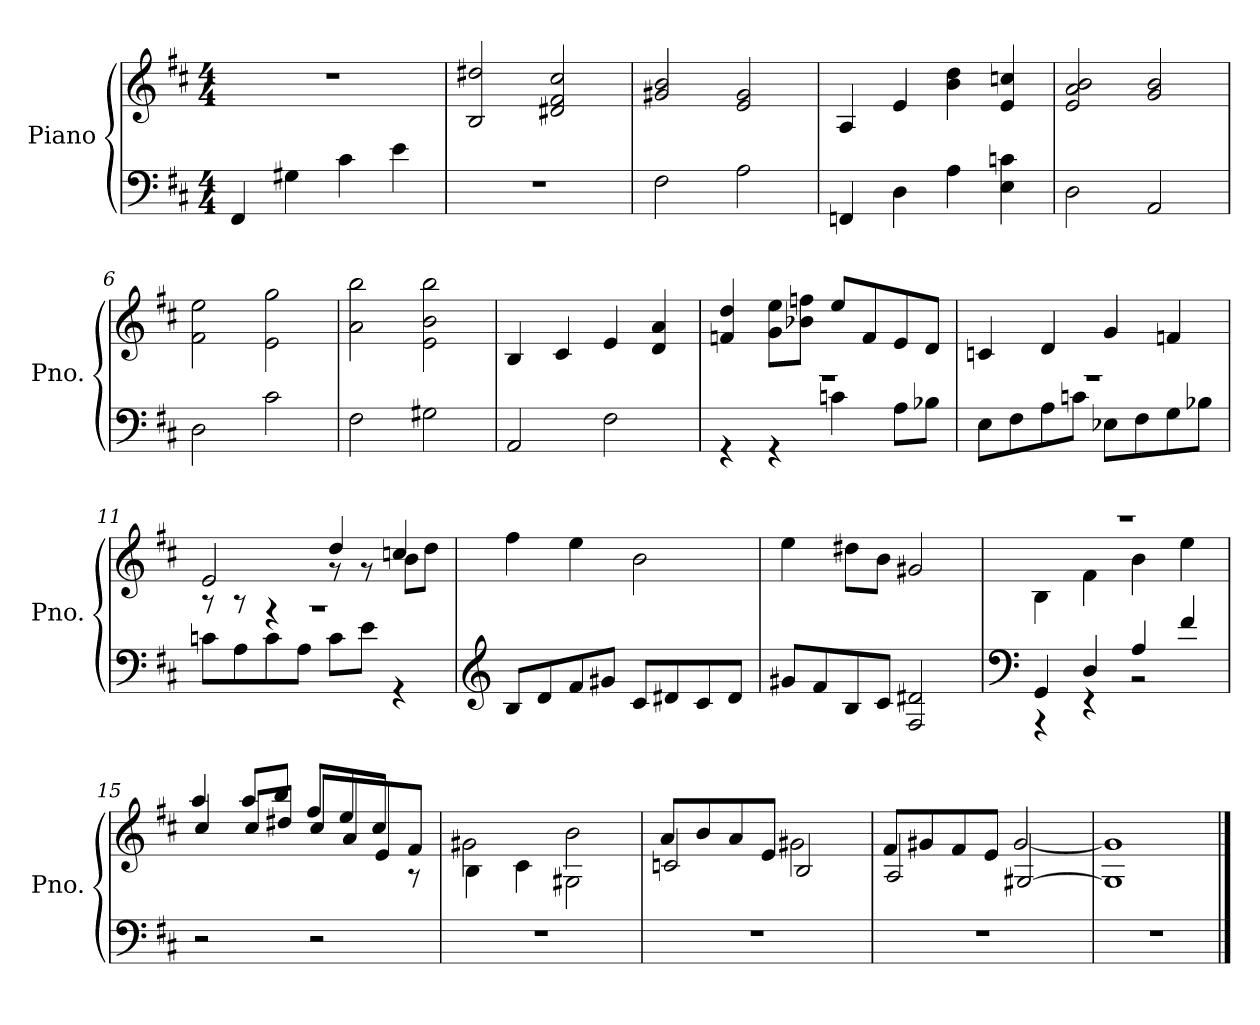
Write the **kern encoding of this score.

**kern	**kern
*part1	*part1
*staff2	*staff1
*I"Piano	*
*I'Pno.	*
*clefF4	*clefG2
*k[f#c#]	*k[f#c#]
*M4/4	*M4/4
*MM78	*MM78
=1	=1
4FF#/	1r
4G#X\	.
4c#\	.
4e\	.
=2	=2
1r	2B/ 2dd#X/
.	2d#X/ 2f#/ 2cc#/
=3	=3
2F#\	2g#X/ 2b/
2A\	2e/ 2g#/
=4	=4
4FFn/	4A/
4D\	4e/
4A\	4b\ 4dd\
4E\ 4cn\	4e/ 4ccn/
=5	=5
2D\	2e/ 2a/ 2b/
2AA/	2g/ 2b/
=6	=6
2D\	2f#\ 2ee\
2c#\	2e\ 2gg\
=7	=7
2F#\	2a\ 2bb\
2G#X\	2e\ 2b\ 2bb\
=8	=8
2AA/	4B/
.	4c#/
2F#\	4e/
.	4d/ 4a/
!!LO:LB:g=z
=9	=9
*^	*
1r	4r	4fn/ 4dd/
.	4r	8g\ 8ee\L
.	.	8b-X\ 8ffn\J
.	4cn\	8ee/L
.	.	8f/
.	8A\L	8e/
.	8B-X\J	8d/J
=10	=10	=10
1r	8E\L	4cn/
.	8F#\	.
.	8A\	4d/
.	8cn\J	.
.	8E-X\L	4g/
.	8F#\	.
.	8G\	4fn/
.	8B-X\J	.
=11	=11	=11
*	*	*^
1r	8cn\L	2e/	8r
.	8A\	.	8r
.	8c\	.	4r
.	8A\J	.	.
.	8c\L	4dd/	8r
.	8e\J	.	8r
.	4r	4ccn/	8b\L
.	.	.	8dd\J
*v	*v	*	*
*	*v	*v
=12	=12
*clefG2	*
8B/L	4ff#\
8d/	.
8f#/	4ee\
8g#X/J	.
8c#/L	2b\
8d#X/	.
8c#/	.
8d#/J	.
!!LO:LB:g=z
=13	=13
8g#X/L	4ee\
8f#/	.
8B/	8dd#X\L
8c#/J	8b\J
2F#/ 2d#X/	2g#X/
=14	=14
*clefF4	*
*^	*^
4GG/	4r	1r	4B\
4D/	4r	.	4f#\
4A/	2r	.	4b\
4f#/	.	.	4ee\
*v	*v	*	*
=15	=15	=15
2r	4cc#/	4aa/
.	8cc#/L	8aa/L
.	8dd#X/J	8bb/J
2r	8cc#/L	8ff#/L
.	8a/	8ee/
.	8e/	8cc#/J
.	8f#/J	8r
=16	=16	=16
1r	4B\	2g#X\
.	4c#\	.
.	2G#X\	2b\
=17	=17	=17
1r	2cn/	8a/L
.	.	8b/
.	.	8a/
.	.	8e/J
.	2B/	2g#X\
=18	=18	=18
1r	2A/	8f#/L
.	.	8g#X/
.	.	8f#/
.	.	8e/J
.	[2G#X/	[2g#/
*	*v	*v
!!LO:LB:g=z
=19	=19
1r	1G#] 1g#]
==	==
*-	*-
